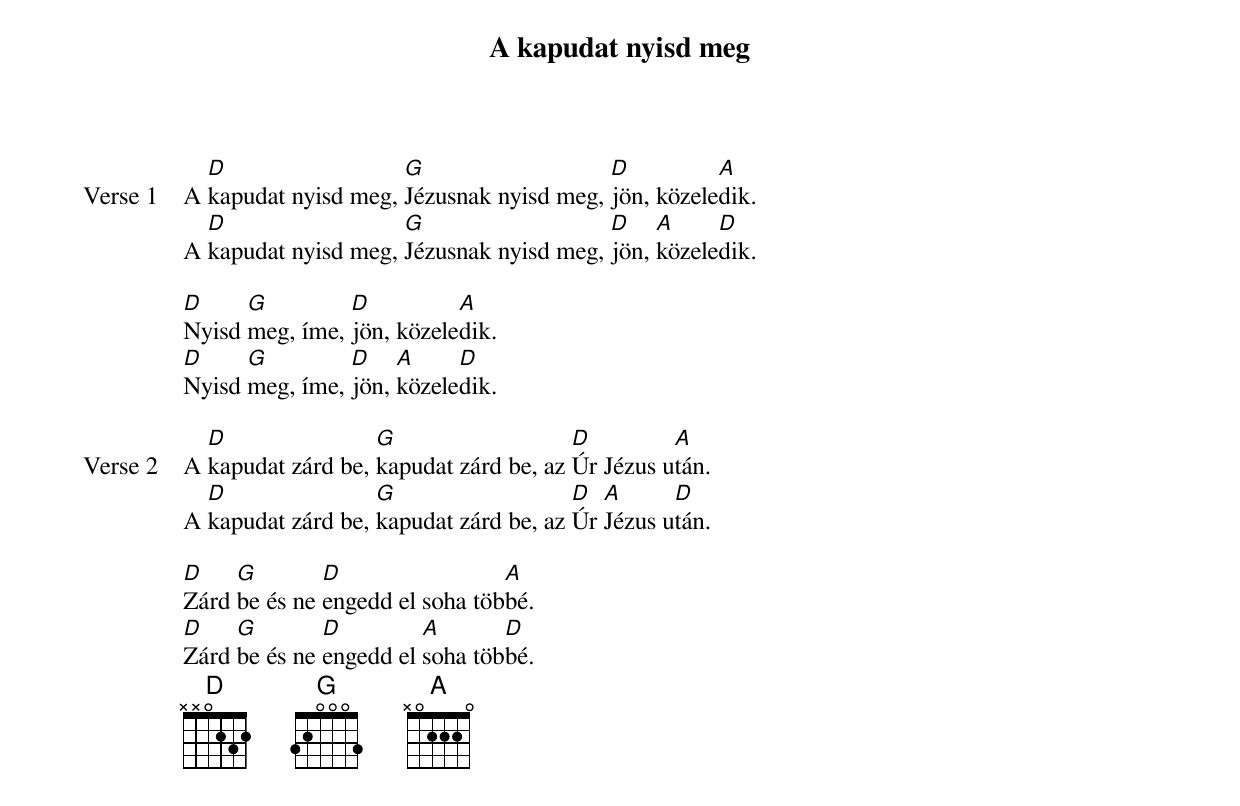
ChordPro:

{title: A kapudat nyisd meg}
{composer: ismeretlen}

{start_of_verse: Verse 1}
A [D]kapudat nyisd meg, [G]Jézusnak nyisd meg, [D]jön, közele[A]dik.
A [D]kapudat nyisd meg, [G]Jézusnak nyisd meg, [D]jön, [A]közele[D]dik.

[D]Nyisd [G]meg, íme, [D]jön, közele[A]dik.
[D]Nyisd [G]meg, íme, [D]jön, [A]közele[D]dik.
{end_of_verse: Verse 1}

{start_of_verse: Verse 2}
A [D]kapudat zárd be, [G]kapudat zárd be, az [D]Úr Jézus u[A]tán.
A [D]kapudat zárd be, [G]kapudat zárd be, az [D]Úr [A]Jézus u[D]tán.

[D]Zárd [G]be és ne [D]engedd el soha töb[A]bé.
[D]Zárd [G]be és ne [D]engedd el [A]soha töb[D]bé.
{end_of_verse: Verse 2}
